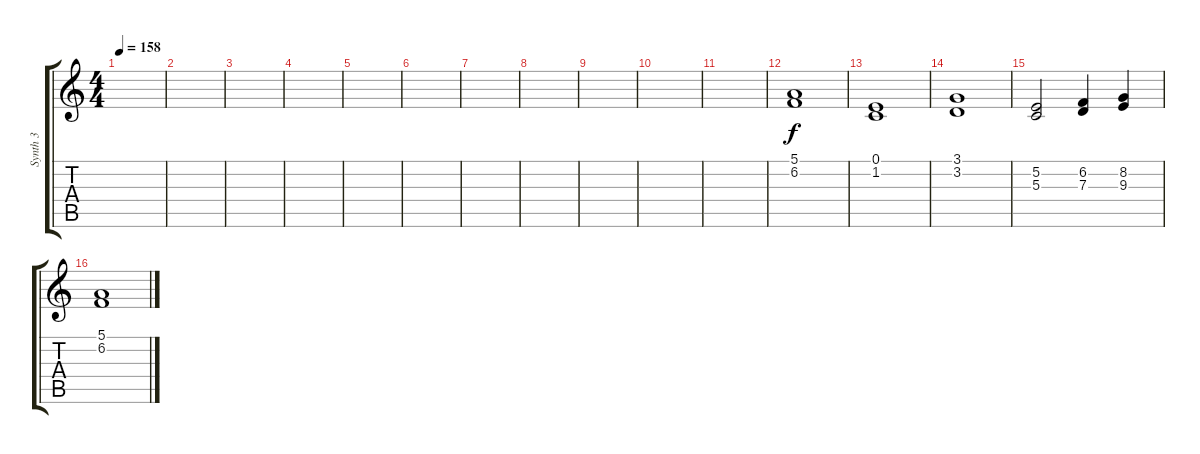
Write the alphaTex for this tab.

\track ("Synth 3" "Synth 3") {instrument choiraahs}
\staff {score tabs}
\tuning (E4 B3 G3 D3 A2 E2) {hide}
\ts (4 4)
\tempo 158
\clef g2
\ks c
|
|
|
|
|
|
|
|
|
|
|
(5.1 6.2).1 |
(0.1 1.2).1 |
(3.1 3.2).1 |
(5.2 5.3).2 (6.2 7.3).4 (8.2 9.3).4 |
(5.1 6.2).1
